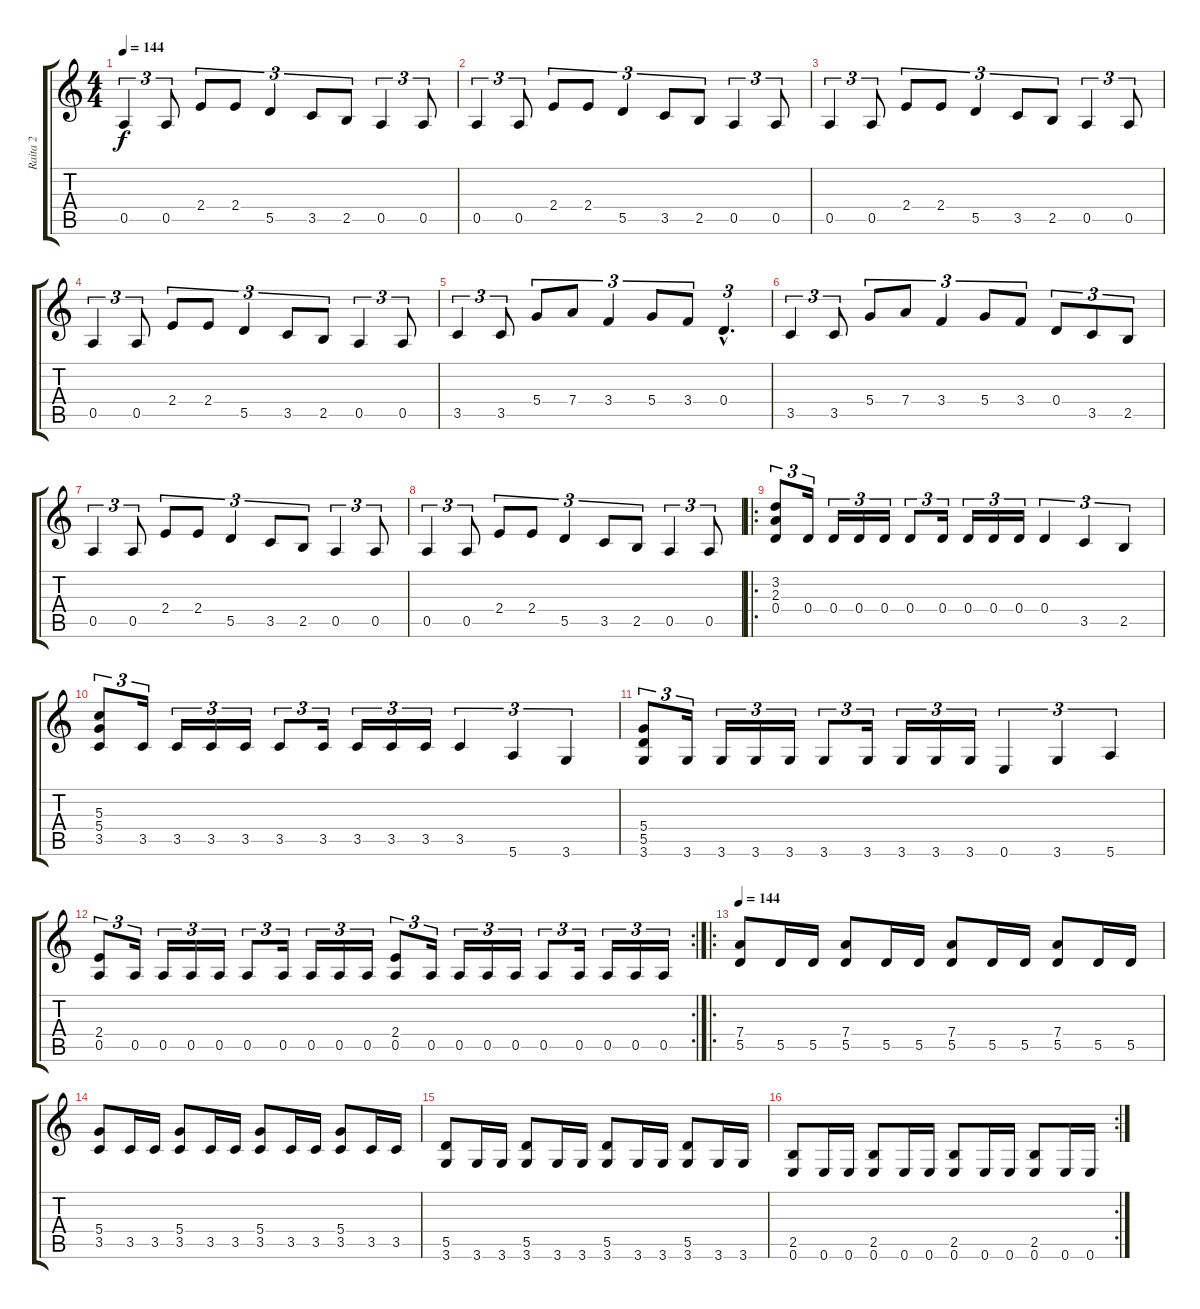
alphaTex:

\track ("Raita 2" "Raita 2") {instrument fretlessbass}
\staff {score tabs}
\tuning (E4 B3 G3 D3 A2 E2) {hide}
\ts (4 4)
\tempo 144
\clef g2
\ks c
0.5.4{tu (3 2) dy f} 0.5.8{tu (3 2)} 2.4.8{tu (3 2)} 2.4.8{tu (3 2)} 5.5.4{tu (3 2)} 3.5.8{tu (3 2)} 2.5.8{tu (3 2)} 0.5.4{tu (3 2)} 0.5.8{tu (3 2)} |
0.5.4{tu (3 2)} 0.5.8{tu (3 2)} 2.4.8{tu (3 2)} 2.4.8{tu (3 2)} 5.5.4{tu (3 2)} 3.5.8{tu (3 2)} 2.5.8{tu (3 2)} 0.5.4{tu (3 2)} 0.5.8{tu (3 2)} |
0.5.4{tu (3 2)} 0.5.8{tu (3 2)} 2.4.8{tu (3 2)} 2.4.8{tu (3 2)} 5.5.4{tu (3 2)} 3.5.8{tu (3 2)} 2.5.8{tu (3 2)} 0.5.4{tu (3 2)} 0.5.8{tu (3 2)} |
0.5.4{tu (3 2)} 0.5.8{tu (3 2)} 2.4.8{tu (3 2)} 2.4.8{tu (3 2)} 5.5.4{tu (3 2)} 3.5.8{tu (3 2)} 2.5.8{tu (3 2)} 0.5.4{tu (3 2)} 0.5.8{tu (3 2)} |
3.5.4{tu (3 2)} 3.5.8{tu (3 2)} 5.4.8{tu (3 2)} 7.4.8{tu (3 2)} 3.4.4{tu (3 2)} 5.4.8{tu (3 2)} 3.4.8{tu (3 2)} 0.4{hac}.4{d tu (3 2)} |
3.5.4{tu (3 2)} 3.5.8{tu (3 2)} 5.4.8{tu (3 2)} 7.4.8{tu (3 2)} 3.4.4{tu (3 2)} 5.4.8{tu (3 2)} 3.4.8{tu (3 2)} 0.4.8{tu (3 2)} 3.5.8{tu (3 2)} 2.5.8{tu (3 2)} |
0.5.4{tu (3 2)} 0.5.8{tu (3 2)} 2.4.8{tu (3 2)} 2.4.8{tu (3 2)} 5.5.4{tu (3 2)} 3.5.8{tu (3 2)} 2.5.8{tu (3 2)} 0.5.4{tu (3 2)} 0.5.8{tu (3 2)} |
0.5.4{tu (3 2)} 0.5.8{tu (3 2)} 2.4.8{tu (3 2)} 2.4.8{tu (3 2)} 5.5.4{tu (3 2)} 3.5.8{tu (3 2)} 2.5.8{tu (3 2)} 0.5.4{tu (3 2)} 0.5.8{tu (3 2)} |
\ro
(3.2 2.3 0.4).8{tu (3 2)} 0.4.16{tu (3 2)} 0.4.16{tu (3 2)} 0.4.16{tu (3 2)} 0.4.16{tu (3 2)} 0.4.8{tu (3 2)} 0.4.16{tu (3 2)} 0.4.16{tu (3 2)} 0.4.16{tu (3 2)} 0.4.16{tu (3 2)} 0.4.4{tu (3 2)} 3.5.4{tu (3 2)} 2.5.4{tu (3 2)} |
(5.3 5.4 3.5).8{tu (3 2)} 3.5.16{tu (3 2)} 3.5.16{tu (3 2)} 3.5.16{tu (3 2)} 3.5.16{tu (3 2)} 3.5.8{tu (3 2)} 3.5.16{tu (3 2)} 3.5.16{tu (3 2)} 3.5.16{tu (3 2)} 3.5.16{tu (3 2)} 3.5.4{tu (3 2)} 5.6.4{tu (3 2)} 3.6.4{tu (3 2)} |
(5.4 5.5 3.6).8{tu (3 2)} 3.6.16{tu (3 2)} 3.6.16{tu (3 2)} 3.6.16{tu (3 2)} 3.6.16{tu (3 2)} 3.6.8{tu (3 2)} 3.6.16{tu (3 2)} 3.6.16{tu (3 2)} 3.6.16{tu (3 2)} 3.6.16{tu (3 2)} 0.6.4{tu (3 2)} 3.6.4{tu (3 2)} 5.6.4{tu (3 2)} |
\rc 2
(2.4 0.5).8{tu (3 2)} 0.5.16{tu (3 2)} 0.5.16{tu (3 2)} 0.5.16{tu (3 2)} 0.5.16{tu (3 2)} 0.5.8{tu (3 2)} 0.5.16{tu (3 2)} 0.5.16{tu (3 2)} 0.5.16{tu (3 2)} 0.5.16{tu (3 2)} (2.4 0.5).8{tu (3 2)} 0.5.16{tu (3 2)} 0.5.16{tu (3 2)} 0.5.16{tu (3 2)} 0.5.16{tu (3 2)} 0.5.8{tu (3 2)} 0.5.16{tu (3 2)} 0.5.16{tu (3 2)} 0.5.16{tu (3 2)} 0.5.16{tu (3 2)} |
\ro
\tempo 144
(7.4 5.5).8 5.5.16 5.5.16 (7.4 5.5).8 5.5.16 5.5.16 (7.4 5.5).8 5.5.16 5.5.16 (7.4 5.5).8 5.5.16 5.5.16 |
(5.4 3.5).8 3.5.16 3.5.16 (5.4 3.5).8 3.5.16 3.5.16 (5.4 3.5).8 3.5.16 3.5.16 (5.4 3.5).8 3.5.16 3.5.16 |
(5.5 3.6).8 3.6.16 3.6.16 (5.5 3.6).8 3.6.16 3.6.16 (5.5 3.6).8 3.6.16 3.6.16 (5.5 3.6).8 3.6.16 3.6.16 |
\rc 2
(2.5 0.6).8 0.6.16 0.6.16 (2.5 0.6).8 0.6.16 0.6.16 (2.5 0.6).8 0.6.16 0.6.16 (2.5 0.6).8 0.6.16 0.6.16
